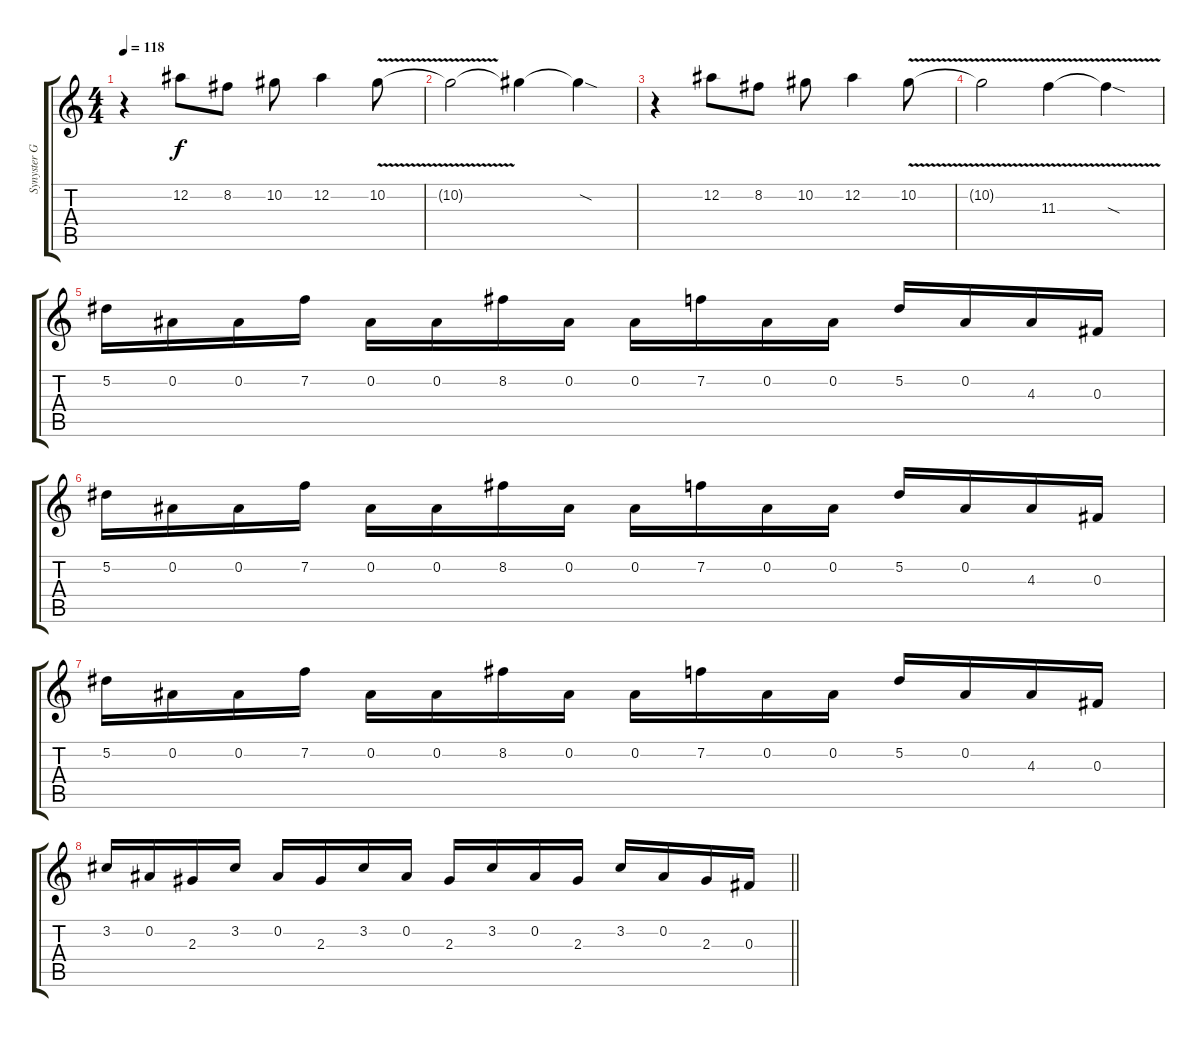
\track ("Synyster Gates" "Synyster G") {instrument distortionguitar}
\staff {score tabs}
\tuning (Eb4 Bb3 Gb3 Db3 Ab2 Db2) {hide}
\ts (4 4)
\tempo 118
\clef g2
\ks c
r.4{dy f} 12.2.8 8.2.8 10.2.8 12.2.4 10.2{v}.8 |
10.2{t}.2 10.2{t}.4 10.2{sod t}.4 |
r.4 12.2.8 8.2.8 10.2.8 12.2.4 10.2{v}.8 |
10.2{t}.2 11.3{v}.4 11.3{sod t}.4 |
5.2.16 0.2.16 0.2.16 7.2.16 0.2.16 0.2.16 8.2.16 0.2.16 0.2.16 7.2.16 0.2.16 0.2.16 5.2.16 0.2.16 4.3.16 0.3.16 |
5.2.16 0.2.16 0.2.16 7.2.16 0.2.16 0.2.16 8.2.16 0.2.16 0.2.16 7.2.16 0.2.16 0.2.16 5.2.16 0.2.16 4.3.16 0.3.16 |
5.2.16 0.2.16 0.2.16 7.2.16 0.2.16 0.2.16 8.2.16 0.2.16 0.2.16 7.2.16 0.2.16 0.2.16 5.2.16 0.2.16 4.3.16 0.3.16 |
\barLineRight lightlight
3.2.16 0.2.16 2.3.16 3.2.16 0.2.16 2.3.16 3.2.16 0.2.16 2.3.16 3.2.16 0.2.16 2.3.16 3.2.16 0.2.16 2.3.16 0.3.16
